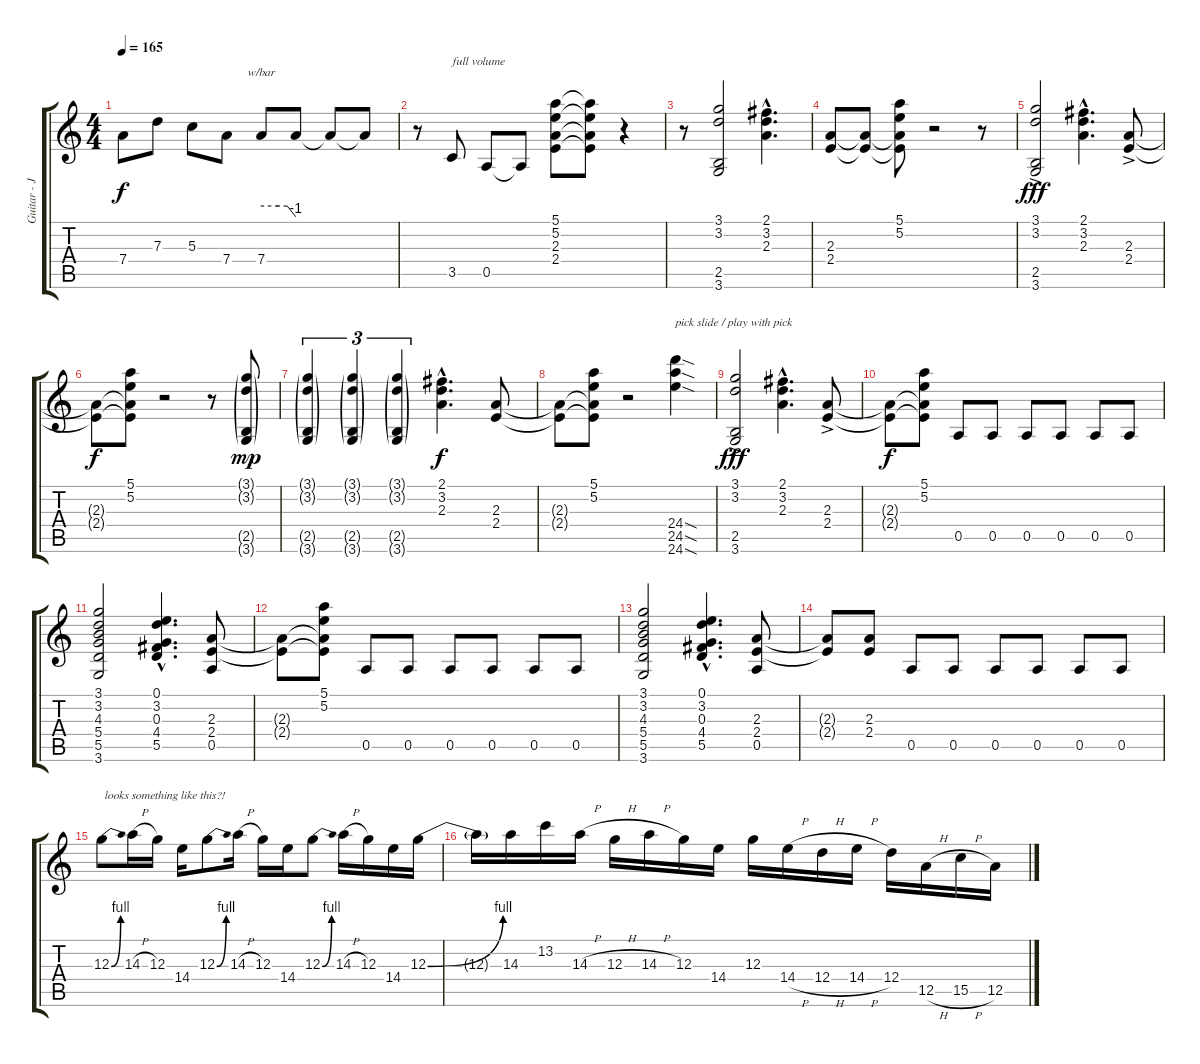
\track ("Guitar - Joe" "Guitar - J") {instrument distortionguitar}
\staff {score tabs}
\tuning (E4 B3 G3 D3 A2 E2) {hide}
\ts (4 4)
\tempo 165
\clef g2
\ks c
7.4.8{dy f} 7.3.8 5.3.8 7.4.8 7.4.8{tbe (custom default 0 0 30 0 45 0 60 -4)} 7.4{t}.8 7.4{t}.8 7.4{t}.8 |
r.8 3.5.8{txt "full volume"} 0.5.8 0.5{t}.8 (5.1 5.2 2.3 2.4).8 (5.1{t} 5.2{t} 2.3{t} 2.4{t}).8 r.4 |
r.8 (3.1 3.2 2.5 3.6).2 (2.1{hac} 3.2{hac} 2.3{hac}).4{d} |
(2.3 2.4).8 (2.3{t} 2.4{t}).8 (5.1 5.2 2.3{t} 2.4{t}).8 r.2 r.8 |
(3.1{ac} 3.2{ac} 2.5{ac} 3.6{ac}).2{dy fff} (2.1{hac} 3.2{hac} 2.3{hac}).4{d} (2.3{ac} 2.4{ac}).8 |
(2.3{t} 2.4{t}).8{dy f} (5.1 5.2 2.3{t} 2.4{t}).8 r.2 r.8 (3.1{g} 3.2{g} 2.5{g} 3.6{g}).8{dy mp} |
(3.1{g} 3.2{g} 2.5{g} 3.6{g}).4{tu (3 2)} (3.1{g} 3.2{g} 2.5{g} 3.6{g}).4{tu (3 2)} (3.1{g} 3.2{g} 2.5{g} 3.6{g}).4{tu (3 2)} (2.1{hac} 3.2{hac} 2.3{hac}).4{d dy f} (2.3 2.4).8 |
(2.3{t} 2.4{t}).8 (5.1 5.2 2.3{t} 2.4{t}).8 r.2 (24.4{sod} 24.5{sod} 24.6{sod}).4{txt "pick slide / play with pick" instrument guitarfretnoise} |
(3.1{ac} 3.2{ac} 2.5{ac} 3.6{ac}).2{dy fff instrument distortionguitar} (2.1{hac} 3.2{hac} 2.3{hac}).4{d} (2.3{ac} 2.4{ac}).8 |
(2.3{t} 2.4{t}).8{dy f} (5.1 5.2 2.3{t} 2.4{t}).8 0.5.8 0.5.8 0.5.8 0.5.8 0.5.8 0.5.8 |
(3.1 3.2 4.3 5.4 5.5 3.6).2 (0.1{hac} 3.2{hac} 0.3{hac} 4.4{hac} 5.5{hac}).4{d} (2.3 2.4 0.5).8 |
(2.3{t} 2.4{t}).8 (5.1 5.2 2.3{t} 2.4{t}).8 0.5.8 0.5.8 0.5.8 0.5.8 0.5.8 0.5.8 |
(3.1 3.2 4.3 5.4 5.5 3.6).2 (0.1{hac} 3.2{hac} 0.3{hac} 4.4{hac} 5.5{hac}).4{d} (2.3 2.4 0.5).8 |
(2.3{t} 2.4{t}).8 (2.3 2.4).8 0.5.8 0.5.8 0.5.8 0.5.8 0.5.8 0.5.8 |
12.3{be (bend 0 0 60 4)}.8{txt " looks something like this?!"} 14.3{h}.16 12.3.16 14.4.16 12.3{be (bend 0 0 60 4)}.8 14.3{h}.16 12.3.16 14.4.16 12.3{be (bend 0 0 60 4)}.8 14.3{h}.16 12.3.16 14.4.16 12.3{be (bend 0 0 60 4)}.16 |
12.3{t}.16 14.3.16 13.2.16 14.3{h}.16 12.3{h}.16 14.3{h}.16 12.3.16 14.4.16 12.3.16 14.4{h}.16 12.4{h}.16 14.4{h}.16 12.4.16 12.5{h}.16 15.5{h}.16 12.5.16
